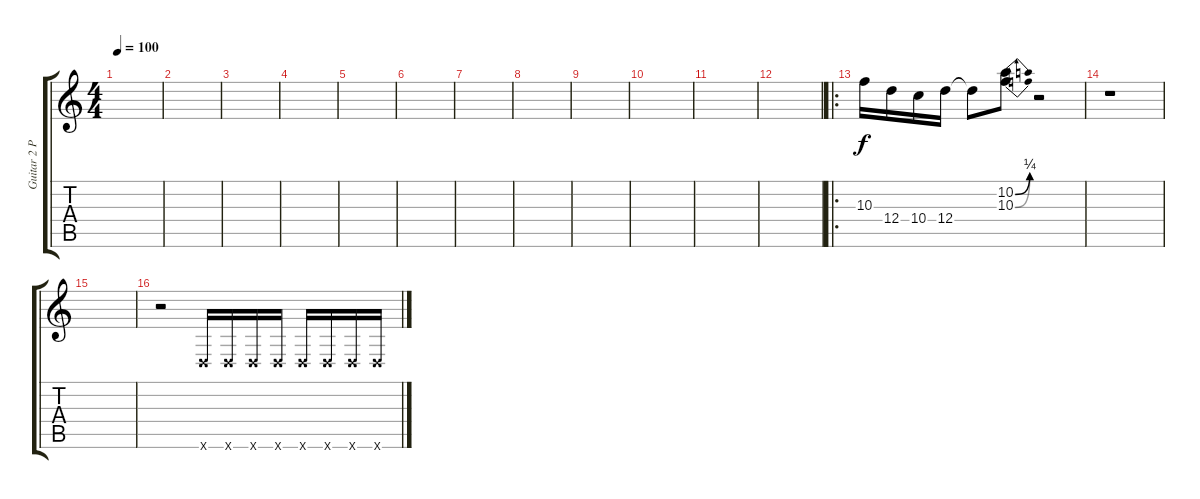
\track ("Guitar 2 Peake" "Guitar 2 P") {instrument distortionguitar}
\staff {score tabs}
\tuning (E4 B3 G3 D3 A2 D2) {hide}
\ts (4 4)
\tempo 100
\clef g2
\ks c
|
|
|
|
|
|
|
|
|
|
|
|
\ro
10.3.16{volume 8} 12.4.16 10.4.16 12.4.16 12.4{t}.8 (10.2{be (bend 0 0 60 1)} 10.3{be (bend 0 0 60 1)}).8 r.2 |
r.1 |
|
r.2 0.6{x}.16 0.6{x}.16 0.6{x}.16 0.6{x}.16 0.6{x}.16 0.6{x}.16 0.6{x}.16 0.6{x}.16
